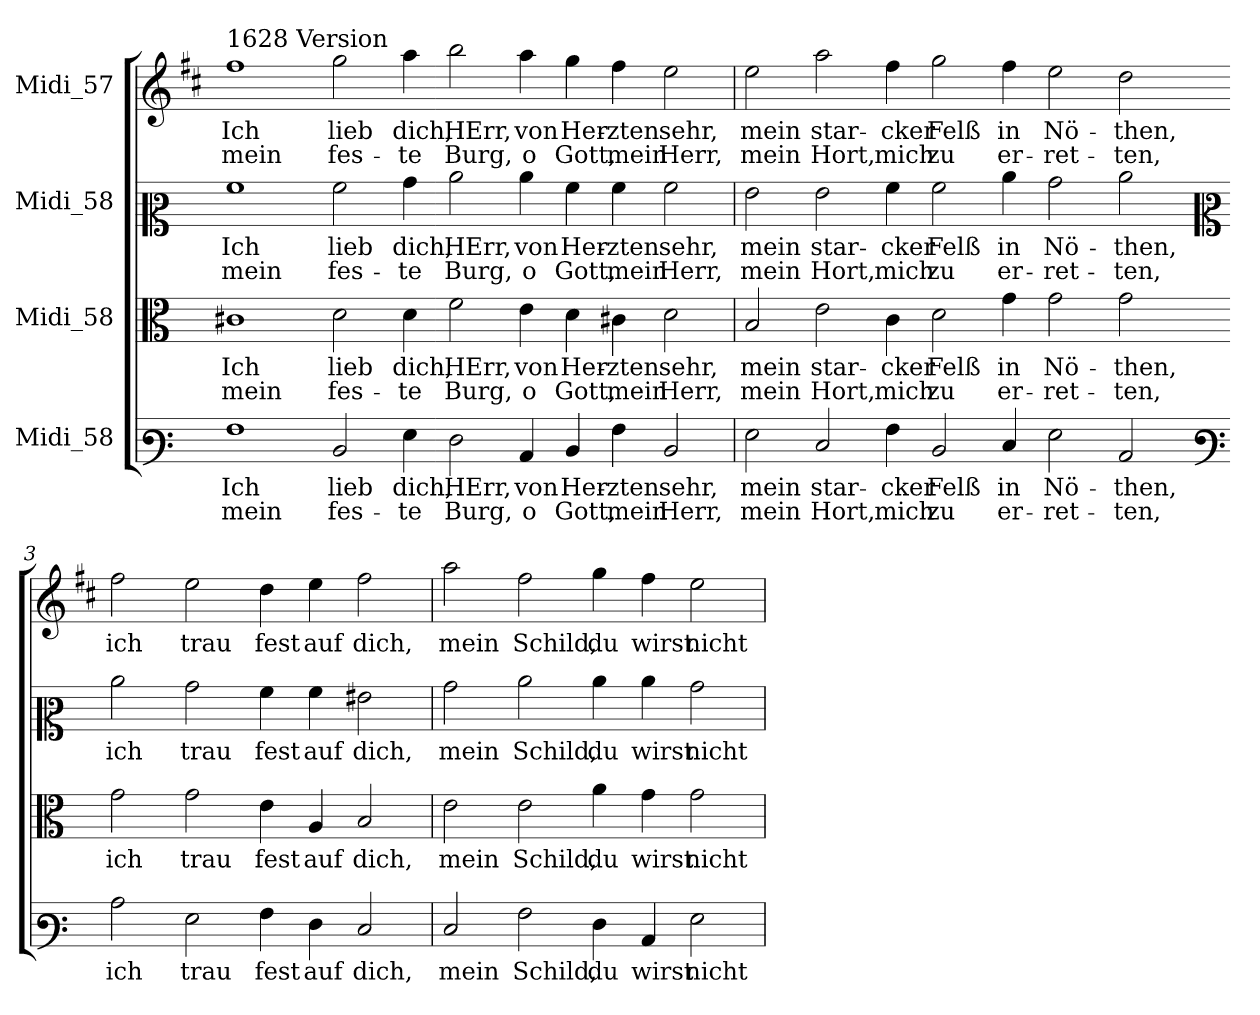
**kern	**text	**text	**kern	**text	**text	**kern	**text	**text	**kern	**text	**text
*part4	*part4	*part4	*part3	*part3	*part3	*part2	*part2	*part2	*part1	*part1	*part1
*staff4	*staff4	*staff4	*staff3	*staff3	*staff3	*staff2	*staff2	*staff2	*staff1	*staff1	*staff1
*I"Midi_58	*	*	*I"Midi_58	*	*	*I"Midi_58	*	*	*I"Midi_57	*	*
*clefF3	*	*	*clefC3	*	*	*clefC2	*	*	*clefG2	*	*
*	*	*	*	*	*	*	*	*	*ITrd1c2	*	*
*k[]	*	*	*k[]	*	*	*k[]	*	*	*k[]	*	*
*C:	*	*	*C:	*	*	*C:	*	*	*C:	*	*
=1	=1	=1	=1	=1	=1	=1	=1	=1	=1	=1	=1
!	!	!	!	!	!	!	!	!	!LO:TX:a:t=1628 Version	!	!
!	!LO:LY:b	!LO:LY:b	!	!LO:LY:b	!LO:LY:b	!	!LO:LY:b	!LO:LY:b	!	!LO:LY:b	!LO:LY:b
1A	Ich	mein	1c#X	Ich	mein	1a	Ich	mein	1ee	Ich	mein
!	!LO:LY:b	!LO:LY:b	!	!LO:LY:b	!LO:LY:b	!	!LO:LY:b	!LO:LY:b	!	!LO:LY:b	!LO:LY:b
2D	lieb	fes-	2d	lieb	fes-	2a	lieb	fes-	2ff	lieb	fes-
!	!LO:LY:b	!LO:LY:b	!	!LO:LY:b	!LO:LY:b	!	!LO:LY:b	!LO:LY:b	!	!LO:LY:b	!LO:LY:b
4G	-dich,	te	4d	-dich,	te	4b	-dich,	te	4gg	-dich,	te
!	!LO:LY:b	!LO:LY:b	!	!LO:LY:b	!LO:LY:b	!	!LO:LY:b	!LO:LY:b	!	!LO:LY:b	!LO:LY:b
2F	HErr,	Burg,	2f	HErr,	Burg,	2cc	HErr,	Burg,	2aa	HErr,	Burg,
!	!LO:LY:b	!LO:LY:b	!	!LO:LY:b	!LO:LY:b	!	!LO:LY:b	!LO:LY:b	!	!LO:LY:b	!LO:LY:b
4C	von	o	4e	von	o	4cc	von	o	4gg	von	o
!	!LO:LY:b	!LO:LY:b	!	!LO:LY:b	!LO:LY:b	!	!LO:LY:b	!LO:LY:b	!	!LO:LY:b	!LO:LY:b
4D	Her-	-Gott,	4d	Her-	-Gott,	4a	Her-	-Gott,	4ff	Her-	-Gott,
!	!LO:LY:b	!LO:LY:b	!	!LO:LY:b	!LO:LY:b	!	!LO:LY:b	!LO:LY:b	!	!LO:LY:b	!LO:LY:b
4A	zten	mein	4c#X	zten	mein	4a	zten	mein	4ee	zten	mein
!	!LO:LY:b	!LO:LY:b	!	!LO:LY:b	!LO:LY:b	!	!LO:LY:b	!LO:LY:b	!	!LO:LY:b	!LO:LY:b
2D	sehr,	Herr,	2d	sehr,	Herr,	2a	sehr,	Herr,	2dd	sehr,	Herr,
=2	=2	=2	=2	=2	=2	=2	=2	=2	=2	=2	=2
!	!LO:LY:b	!LO:LY:b	!	!LO:LY:b	!LO:LY:b	!	!LO:LY:b	!LO:LY:b	!	!LO:LY:b	!LO:LY:b
2G	mein	mein	2B	mein	mein	2g	mein	mein	2dd	mein	mein
!	!LO:LY:b	!LO:LY:b	!	!LO:LY:b	!LO:LY:b	!	!LO:LY:b	!LO:LY:b	!	!LO:LY:b	!LO:LY:b
2E	star-	-Hort,	2e	star-	-Hort,	2g	star-	-Hort,	2gg	star-	-Hort,
!	!LO:LY:b	!LO:LY:b	!	!LO:LY:b	!LO:LY:b	!	!LO:LY:b	!LO:LY:b	!	!LO:LY:b	!LO:LY:b
4A	cker	mich	4c	cker	mich	4a	cker	mich	4ee	cker	mich
!	!LO:LY:b	!LO:LY:b	!	!LO:LY:b	!LO:LY:b	!	!LO:LY:b	!LO:LY:b	!	!LO:LY:b	!LO:LY:b
2D	Felß	zu	2d	Felß	zu	2a	Felß	zu	2ff	Felß	zu
!	!LO:LY:b	!LO:LY:b	!	!LO:LY:b	!LO:LY:b	!	!LO:LY:b	!LO:LY:b	!	!LO:LY:b	!LO:LY:b
4E	in	er-	4g	in	er-	4cc	in	er-	4ee	in	er-
!	!LO:LY:b	!LO:LY:b	!	!LO:LY:b	!LO:LY:b	!	!LO:LY:b	!LO:LY:b	!	!LO:LY:b	!LO:LY:b
2G	-Nö-	-ret-	2g	-Nö-	-ret-	2b	-Nö-	-ret-	2dd	-Nö-	-ret-
!	!LO:LY:b	!LO:LY:b	!	!LO:LY:b	!LO:LY:b	!	!LO:LY:b	!LO:LY:b	!	!LO:LY:b	!LO:LY:b
2C	-then,	ten,	2g	-then,	ten,	2cc	-then,	ten,	2cc	-then,	ten,
!!LO:LB:g=z
=3-	=3-	=3-	=3-	=3-	=3-	=3-	=3-	=3-	=3-	=3-	=3-
*clefF3	*	*	*	*	*	*clefC2	*	*	*	*	*
!	!LO:LY:b	!	!	!LO:LY:b	!	!	!LO:LY:b	!	!	!LO:LY:b	!
2c	ich	.	2g	ich	.	2cc	ich	.	2ee	ich	.
!	!LO:LY:b	!	!	!LO:LY:b	!	!	!LO:LY:b	!	!	!LO:LY:b	!
2G	trau	.	2g	trau	.	2b	trau	.	2dd	trau	.
!	!LO:LY:b	!	!	!LO:LY:b	!	!	!LO:LY:b	!	!	!LO:LY:b	!
4A	fest	.	4e	fest	.	4a	fest	.	4cc	fest	.
!	!LO:LY:b	!	!	!LO:LY:b	!	!	!LO:LY:b	!	!	!LO:LY:b	!
4F	auf	.	4A	auf	.	4a	auf	.	4dd	auf	.
!	!LO:LY:b	!	!	!LO:LY:b	!	!	!LO:LY:b	!	!	!LO:LY:b	!
2E	dich,	.	2B	dich,	.	2g#X	dich,	.	2ee	dich,	.
=4	=4	=4	=4	=4	=4	=4	=4	=4	=4	=4	=4
!	!LO:LY:b	!	!	!LO:LY:b	!	!	!LO:LY:b	!	!	!LO:LY:b	!
2E	mein	.	2e	mein	.	2b	mein	.	2gg	mein	.
!	!LO:LY:b	!	!	!LO:LY:b	!	!	!LO:LY:b	!	!	!LO:LY:b	!
2A	Schild,	.	2e	Schild,	.	2cc	Schild,	.	2ee	Schild,	.
!	!LO:LY:b	!	!	!LO:LY:b	!	!	!LO:LY:b	!	!	!LO:LY:b	!
4F	du	.	4a	du	.	4cc	du	.	4ff	du	.
!	!LO:LY:b	!	!	!LO:LY:b	!	!	!LO:LY:b	!	!	!LO:LY:b	!
4C	wirst	.	4g	wirst	.	4cc	wirst	.	4ee	wirst	.
!	!LO:LY:b	!	!	!LO:LY:b	!	!	!LO:LY:b	!	!	!LO:LY:b	!
2G	nicht	.	2g	nicht	.	2b	nicht	.	2dd	nicht	.
=	=	=	=	=	=	=	=	=	=	=	=
*-	*-	*-	*-	*-	*-	*-	*-	*-	*-	*-	*-
